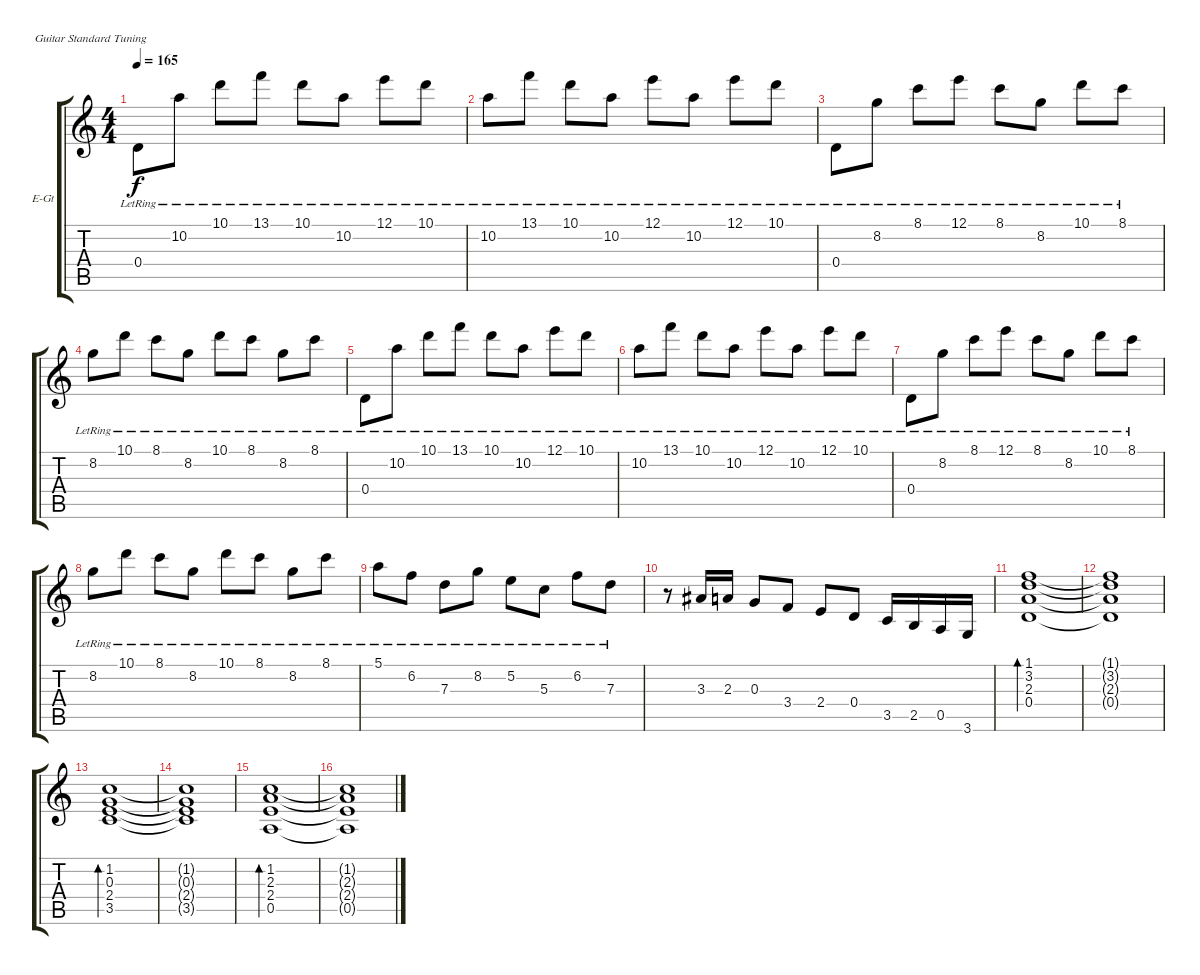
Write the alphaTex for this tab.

\defaultSystemsLayout 4
\bracketExtendMode groupsimilarinstruments
\firstSystemTrackNameOrientation horizontal
\otherSystemsTrackNameOrientation horizontal
\track ("Electric Guitar" "E-Gt") {instrument electricguitarclean}
\staff {score tabs}
\tuning (E4 B3 G3 D3 A2 E2)
\ts (4 4)
\tempo 165
\clef g2
\ks c
0.4{lr}.8{dy f} 10.2{lr}.8 10.1{lr}.8 13.1{lr}.8 10.1{lr}.8 10.2{lr}.8 12.1{lr}.8 10.1{lr}.8 |
10.2{lr}.8 13.1{lr}.8 10.1{lr}.8 10.2{lr}.8 12.1{lr}.8 10.2{lr}.8 12.1{lr}.8 10.1{lr}.8 |
0.4{lr}.8 8.2{lr}.8 8.1{lr}.8 12.1{lr}.8 8.1{lr}.8 8.2{lr}.8 10.1{lr}.8 8.1{lr}.8 |
8.2{lr}.8 10.1{lr}.8 8.1{lr}.8 8.2{lr}.8 10.1{lr}.8 8.1{lr}.8 8.2{lr}.8 8.1{lr}.8 |
0.4{lr}.8 10.2{lr}.8 10.1{lr}.8 13.1{lr}.8 10.1{lr}.8 10.2{lr}.8 12.1{lr}.8 10.1{lr}.8 |
10.2{lr}.8 13.1{lr}.8 10.1{lr}.8 10.2{lr}.8 12.1{lr}.8 10.2{lr}.8 12.1{lr}.8 10.1{lr}.8 |
0.4{lr}.8 8.2{lr}.8 8.1{lr}.8 12.1{lr}.8 8.1{lr}.8 8.2{lr}.8 10.1{lr}.8 8.1{lr}.8 |
8.2{lr}.8 10.1{lr}.8 8.1{lr}.8 8.2{lr}.8 10.1{lr}.8 8.1{lr}.8 8.2{lr}.8 8.1{lr}.8 |
5.1{lr}.8 6.2{lr}.8 7.3{lr}.8 8.2{lr}.8 5.2{lr}.8 5.3{lr}.8 6.2{lr}.8 7.3{lr}.8 |
r.8 3.3.16 2.3.16 0.3.8 3.4.8 2.4.8 0.4.8 3.5.16 2.5.16 0.5.16 3.6.16 |
(0.4 2.3 3.2 1.1).1{bd 101} |
(0.4{t} 2.3{t} 3.2{t} 1.1{t}).1 |
(3.5 2.4 0.3 1.2).1{bd 101} |
(3.5{t} 2.4{t} 0.3{t} 1.2{t}).1 |
(0.5 2.4 2.3 1.2).1{bd 101} |
(0.5{t} 2.4{t} 2.3{t} 1.2{t}).1
